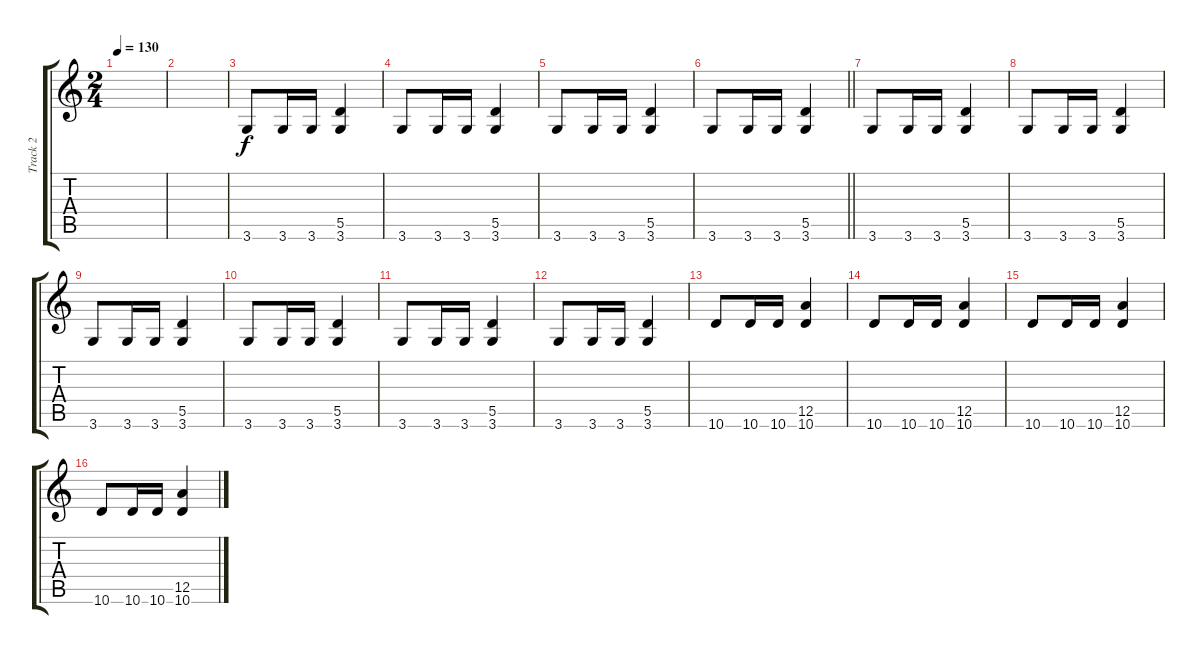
\track ("Track 2" "Track 2") {instrument distortionguitar}
\staff {score tabs}
\tuning (E4 B3 G3 D3 A2 E2) {hide}
\ts (2 4)
\tempo 130
\clef g2
\ks c
|
|
3.6.8{instrument distortionguitar} 3.6.16 3.6.16 (5.5 3.6).4 |
3.6.8 3.6.16 3.6.16 (5.5 3.6).4 |
3.6.8 3.6.16 3.6.16 (5.5 3.6).4 |
\barLineRight lightlight
3.6.8 3.6.16 3.6.16 (5.5 3.6).4 |
3.6.8 3.6.16 3.6.16 (5.5 3.6).4 |
3.6.8 3.6.16 3.6.16 (5.5 3.6).4 |
3.6.8 3.6.16 3.6.16 (5.5 3.6).4 |
3.6.8 3.6.16 3.6.16 (5.5 3.6).4 |
3.6.8 3.6.16 3.6.16 (5.5 3.6).4 |
3.6.8 3.6.16 3.6.16 (5.5 3.6).4 |
10.6.8 10.6.16 10.6.16 (12.5 10.6).4 |
10.6.8 10.6.16 10.6.16 (12.5 10.6).4 |
10.6.8 10.6.16 10.6.16 (12.5 10.6).4 |
10.6.8 10.6.16 10.6.16 (12.5 10.6).4
